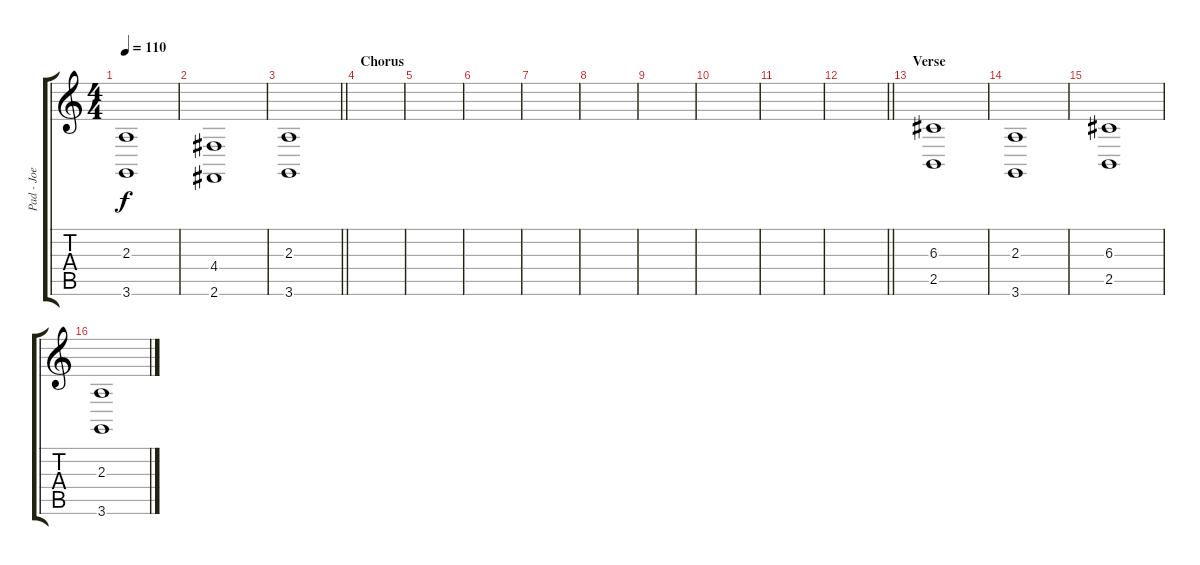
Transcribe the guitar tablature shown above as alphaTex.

\track ("Pad - Joe Hahn" "Pad - Joe ") {instrument kalimba}
\staff {score tabs}
\tuning (E4 B3 G3 D3 A2 E2) {hide}
\ts (4 4)
\tempo 110
\clef g2
\ks c
(2.3 3.6).1{dy f volume 6} |
(4.4 2.6).1{volume 6} |
\barLineRight lightlight
(2.3 3.6).1{volume 5} |
\section ("" "Chorus")
|
|
|
|
|
|
|
|
\barLineRight lightlight
|
\section ("" "Verse")
(6.3 2.5).1{volume 6} |
(2.3 3.6).1{volume 6} |
(6.3 2.5).1{volume 6} |
(2.3 3.6).1{volume 6}
